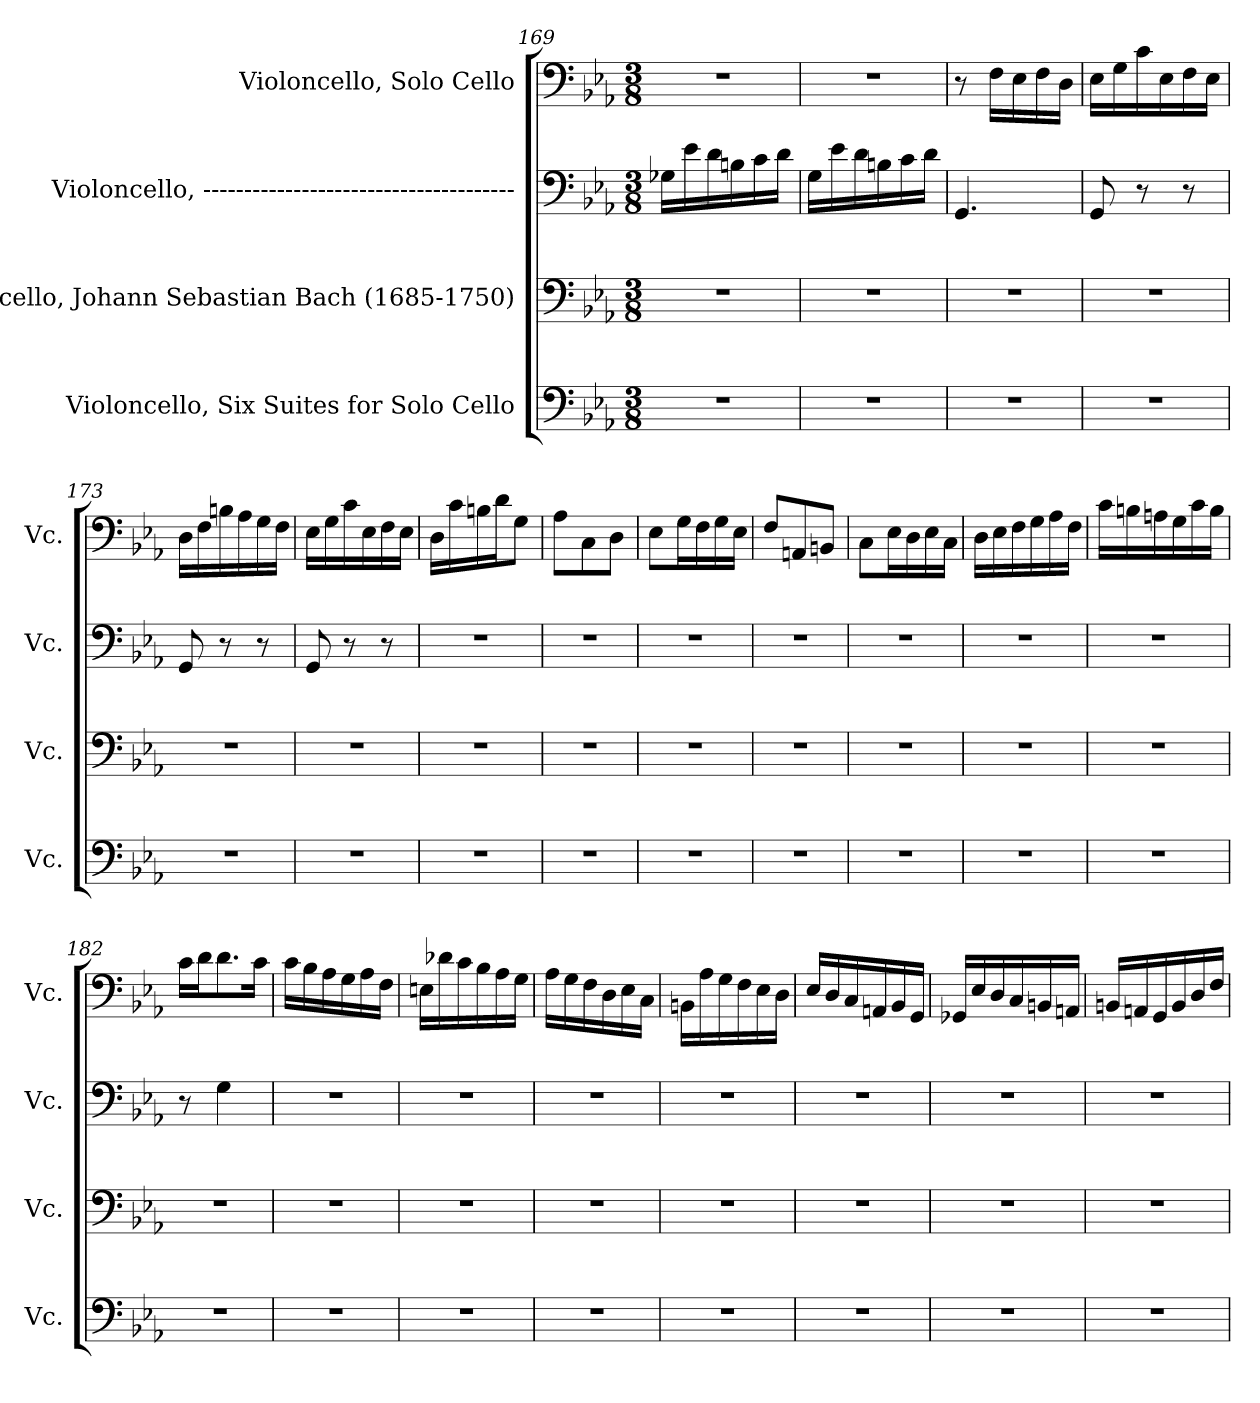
**kern	**kern	**kern	**kern
*part4	*part3	*part2	*part1
*staff4	*staff3	*staff2	*staff1
*I"Violoncello, Six Suites for Solo Cello	*I"Violoncello, Johann Sebastian Bach  (1685-1750)	*I"Violoncello, --------------------------------------	*I"Violoncello, Solo Cello
*I'Vc.	*I'Vc.	*I'Vc.	*I'Vc.
!!LO:PB:g=z
*clefF4	*clefF4	*clefF4	*clefF4
*k[b-e-a-]	*k[b-e-a-]	*k[b-e-a-]	*k[b-e-a-]
*M3/8	*M3/8	*M3/8	*M3/8
=169	=169	=169	=169
4.r	4.r	16G-X\LL	4.r
.	.	16e-\	.
.	.	16d\	.
.	.	16Bn\	.
.	.	16c\	.
.	.	16d\JJ	.
=170	=170	=170	=170
4.r	4.r	16G\LL	4.r
.	.	16e-\	.
.	.	16d\	.
.	.	16Bn\	.
.	.	16c\	.
.	.	16d\JJ	.
=171	=171	=171	=171
4.r	4.r	4.GG/	8r
.	.	.	16F\LL
.	.	.	16E-\
.	.	.	16F\
.	.	.	16D\JJ
=172	=172	=172	=172
4.r	4.r	8GG/	16E-\LL
.	.	.	16G\
.	.	8r	16c\
.	.	.	16E-\
.	.	8r	16F\
.	.	.	16E-\JJ
=173	=173	=173	=173
4.r	4.r	8GG/	16D\LL
.	.	.	16F\
.	.	8r	16Bn\
.	.	.	16A-\
.	.	8r	16G\
.	.	.	16F\JJ
=174	=174	=174	=174
4.r	4.r	8GG/	16E-\LL
.	.	.	16G\
.	.	8r	16c\
.	.	.	16E-\
.	.	8r	16F\
.	.	.	16E-\JJ
!!LO:LB:g=z
=175	=175	=175	=175
4.r	4.r	4.r	16D\LL
.	.	.	16c\
.	.	.	16Bn\
.	.	.	16d\J
.	.	.	8G\J
=176	=176	=176	=176
4.r	4.r	4.r	8A-\L
.	.	.	8C\
.	.	.	8D\J
=177	=177	=177	=177
4.r	4.r	4.r	8E-\L
.	.	.	16G\L
.	.	.	16F\
.	.	.	16G\
.	.	.	16E-\JJ
=178	=178	=178	=178
4.r	4.r	4.r	8F/L
.	.	.	8AAn/
.	.	.	8BBn/J
=179	=179	=179	=179
4.r	4.r	4.r	8C\L
.	.	.	16E-\L
.	.	.	16D\
.	.	.	16E-\
.	.	.	16C\JJ
=180	=180	=180	=180
4.r	4.r	4.r	16D\LL
.	.	.	16E-\
.	.	.	16F\
.	.	.	16G\
.	.	.	16A-\
.	.	.	16F\JJ
=181	=181	=181	=181
4.r	4.r	4.r	16c\LL
.	.	.	16Bn\
.	.	.	16An\
.	.	.	16G\
.	.	.	16c\
.	.	.	16B\JJ
!!LO:LB:g=z
=182	=182	=182	=182
4.r	4.r	8r	16c\LL
.	.	.	16d\J
.	.	4G\	8.d\
.	.	.	16c\Jk
=183	=183	=183	=183
4.r	4.r	4.r	16c\LL
.	.	.	16B-\
.	.	.	16A-\
.	.	.	16G\
.	.	.	16A-\
.	.	.	16F\JJ
=184	=184	=184	=184
4.r	4.r	4.r	16En\LL
.	.	.	16d-X\
.	.	.	16c\
.	.	.	16B-\
.	.	.	16A-\
.	.	.	16G\JJ
=185	=185	=185	=185
4.r	4.r	4.r	16A-\LL
.	.	.	16G\
.	.	.	16F\
.	.	.	16D\
.	.	.	16E-\
.	.	.	16C\JJ
=186	=186	=186	=186
4.r	4.r	4.r	16BBn\LL
.	.	.	16A-\
.	.	.	16G\
.	.	.	16F\
.	.	.	16E-\
.	.	.	16D\JJ
=187	=187	=187	=187
4.r	4.r	4.r	16E-/LL
.	.	.	16D/
.	.	.	16C/
.	.	.	16AAn/
.	.	.	16BB-/
.	.	.	16GG/JJ
!!LO:PB:g=z
=188	=188	=188	=188
4.r	4.r	4.r	16GG-X/LL
.	.	.	16E-/
.	.	.	16D/
.	.	.	16C/
.	.	.	16BBn/
.	.	.	16AAn/JJ
=189	=189	=189	=189
4.r	4.r	4.r	16BBn/LL
.	.	.	16AAn/
.	.	.	16GG/
.	.	.	16BB/
.	.	.	16D/
.	.	.	16F/JJ
=	=	=	=
*-	*-	*-	*-
